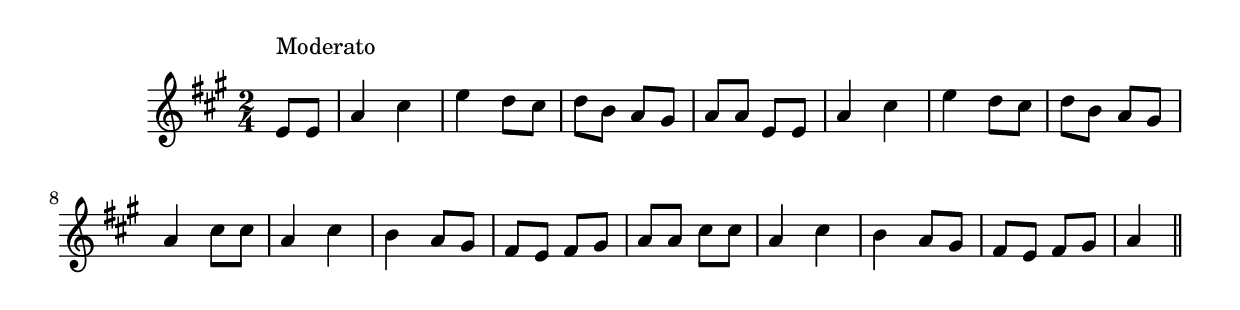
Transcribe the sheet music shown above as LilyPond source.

\version "2.14.0"
%{\header {
  title = "Ah! Mon Beau Cha-^teau! (France)"
  composer = "anonymous"
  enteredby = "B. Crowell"
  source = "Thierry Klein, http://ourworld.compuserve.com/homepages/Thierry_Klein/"
}%}
\score{{\key a \major
\time 2/4
%{\tempo 8=150
%}\relative e' {
  \partial 4
  e8^\markup{\column { "Moderato" " " }} e | a4 cis | e d8 cis | d b a gis |
  a a e e | a4 cis | e d8 cis | d b a gis | a4 cis8 cis | a4 cis | b a8 gis | fis e fis gis |
  a a cis cis | a4 cis | b a8 gis | fis e fis gis | a4
  \bar "||"
}

}}